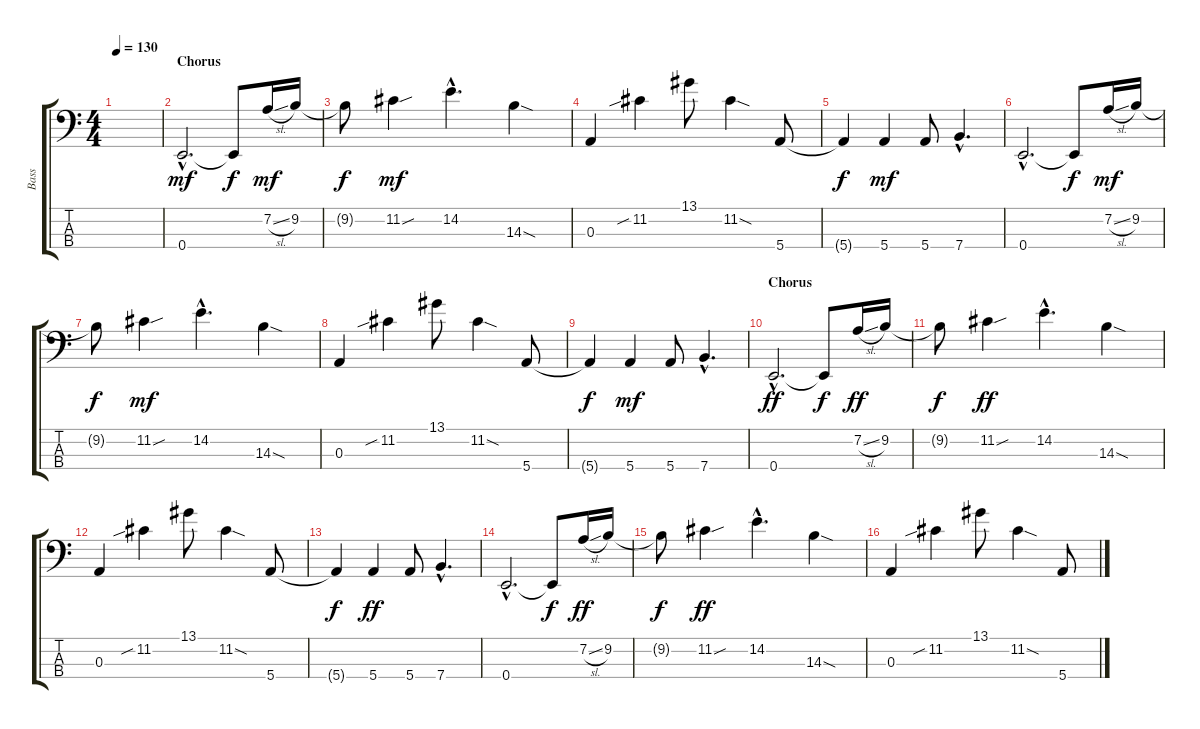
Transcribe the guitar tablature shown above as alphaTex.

\track ("Bass" "Bass") {instrument electricbassfinger}
\staff {score tabs}
\tuning (G2 D2 A1 E1) {hide}
\ts (4 4)
\tempo 130
\clef f4
\ks c
|
\section ("" "Chorus")
0.4{hac}.2{d dy mf} 0.4{t}.8{dy f} 7.2{sl}.16{dy mf} 9.2.16 |
9.2{t}.8{dy f} 11.2{sou}.4{dy mf} 14.2{hac}.4{d} 14.3{sod}.4 |
0.3.4 11.2{sib}.4 13.1.8 11.2{sod}.4 5.4.8 |
5.4{t}.4{dy f} 5.4.4{dy mf} 5.4.8 7.4{hac}.4{d} |
0.4{hac}.2{d} 0.4{t}.8{dy f} 7.2{sl}.16{dy mf} 9.2.16 |
9.2{t}.8{dy f} 11.2{sou}.4{dy mf} 14.2{hac}.4{d} 14.3{sod}.4 |
0.3.4 11.2{sib}.4 13.1.8 11.2{sod}.4 5.4.8 |
5.4{t}.4{dy f} 5.4.4{dy mf} 5.4.8 7.4{hac}.4{d} |
\section ("" "Chorus")
0.4{hac}.2{d dy ff} 0.4{t}.8{dy f} 7.2{sl}.16{dy ff} 9.2.16 |
9.2{t}.8{dy f} 11.2{sou}.4{dy ff} 14.2{hac}.4{d} 14.3{sod}.4 |
0.3.4 11.2{sib}.4 13.1.8 11.2{sod}.4 5.4.8 |
5.4{t}.4{dy f} 5.4.4{dy ff} 5.4.8 7.4{hac}.4{d} |
0.4{hac}.2{d} 0.4{t}.8{dy f} 7.2{sl}.16{dy ff} 9.2.16 |
9.2{t}.8{dy f} 11.2{sou}.4{dy ff} 14.2{hac}.4{d} 14.3{sod}.4 |
0.3.4 11.2{sib}.4 13.1.8 11.2{sod}.4 5.4.8
